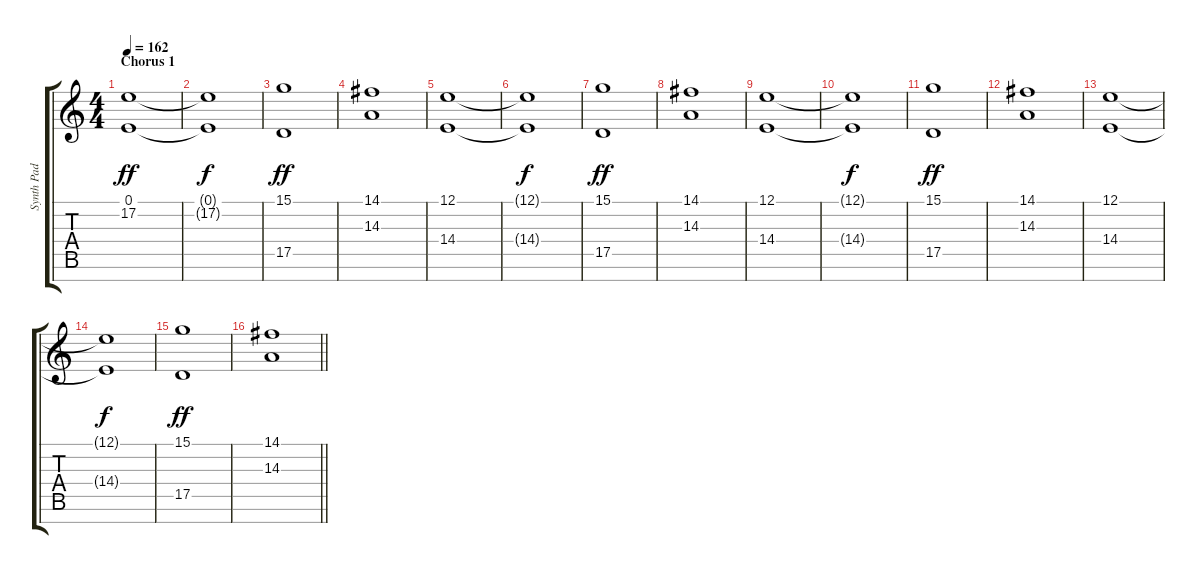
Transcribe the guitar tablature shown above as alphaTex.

\track ("Synth Pad" "Synth Pad") {instrument pad2warm}
\staff {score tabs}
\tuning (E4 B3 G3 D3 A2 E2 B1) {hide}
\ts (4 4)
\section ("" "Chorus 1")
\tempo 162
\clef g2
\ks c
(0.1 17.2).1{dy ff} |
(0.1{t} 17.2{t}).1{dy f} |
(15.1 17.5).1{dy ff} |
(14.1 14.3).1 |
(12.1 14.4).1 |
(12.1{t} 14.4{t}).1{dy f} |
(15.1 17.5).1{dy ff} |
(14.1 14.3).1 |
(12.1 14.4).1 |
(12.1{t} 14.4{t}).1{dy f} |
(15.1 17.5).1{dy ff} |
(14.1 14.3).1 |
(12.1 14.4).1 |
(12.1{t} 14.4{t}).1{dy f} |
(15.1 17.5).1{dy ff} |
\barLineRight lightlight
(14.1 14.3).1
